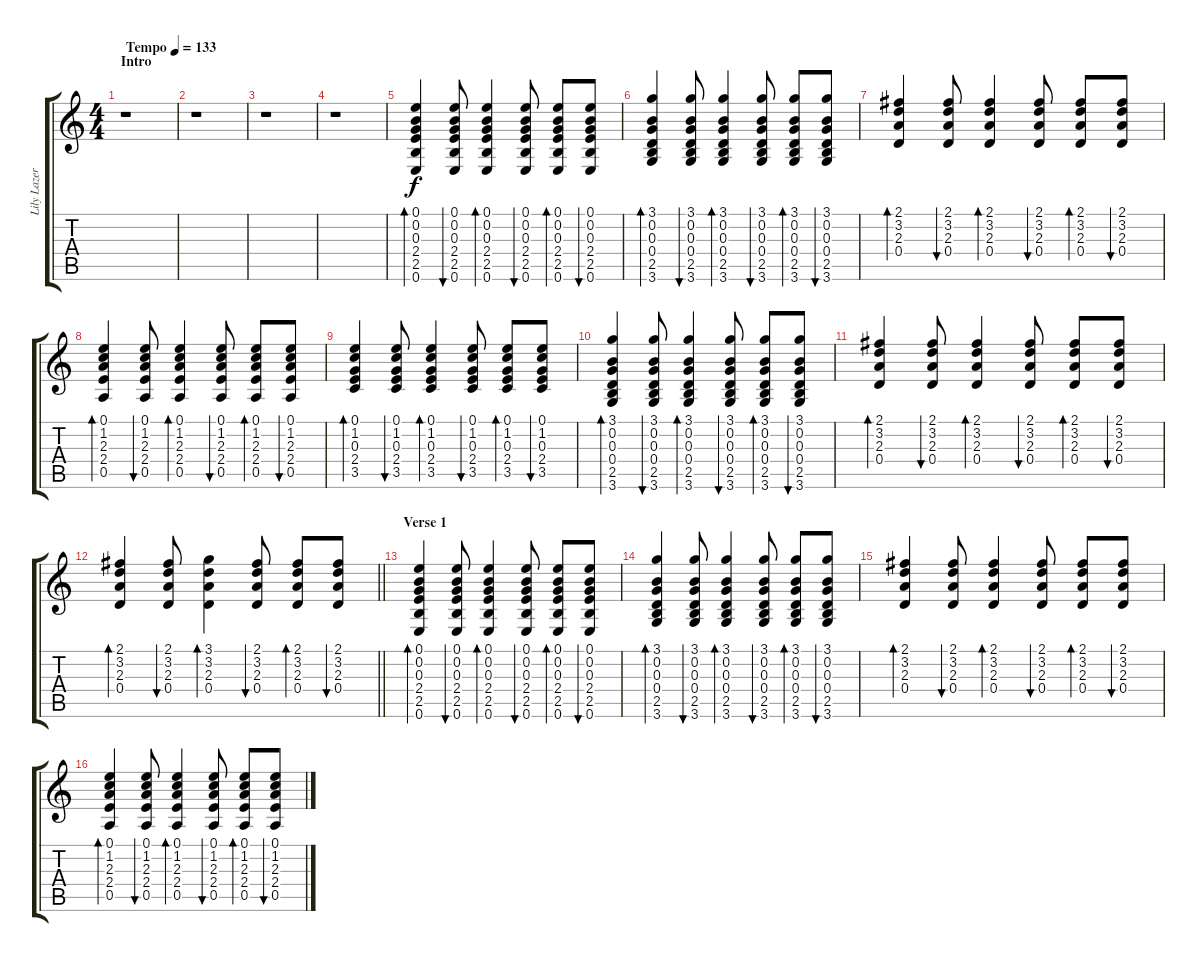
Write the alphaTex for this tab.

\track ("Lily Lazer (Guitar)" "Lily Lazer") {instrument acousticguitarsteel}
\staff {score tabs}
\tuning (E4 B3 G3 D3 A2 E2) {hide}
\ts (4 4)
\section ("" "Intro")
\tempo (133 "Tempo")
\clef g2
\ks c
r.1{dy f instrument acousticguitarsteel} |
r.1 |
r.1 |
r.1 |
(0.1 0.2 0.3 2.4 2.5 0.6).4{bd 60} (0.1 0.2 0.3 2.4 2.5 0.6).8{bu 30} (0.1 0.2 0.3 2.4 2.5 0.6).4{bd 30} (0.1 0.2 0.3 2.4 2.5 0.6).8{bu 30} (0.1 0.2 0.3 2.4 2.5 0.6).8{bd 30} (0.1 0.2 0.3 2.4 2.5 0.6).8{bu 30} |
(3.1 0.2 0.3 0.4 2.5 3.6).4{bd 30} (3.1 0.2 0.3 0.4 2.5 3.6).8{bu 30} (3.1 0.2 0.3 0.4 2.5 3.6).4{bd 30} (3.1 0.2 0.3 0.4 2.5 3.6).8{bu 30} (3.1 0.2 0.3 0.4 2.5 3.6).8{bd 30} (3.1 0.2 0.3 0.4 2.5 3.6).8{bu 30} |
(2.1 3.2 2.3 0.4).4{bd 30} (2.1 3.2 2.3 0.4).8{bu 30} (2.1 3.2 2.3 0.4).4{bd 30} (2.1 3.2 2.3 0.4).8{bu 30} (2.1 3.2 2.3 0.4).8{bd 30} (2.1 3.2 2.3 0.4).8{bu 30} |
(0.1 1.2 2.3 2.4 0.5).4{bd 30} (0.1 1.2 2.3 2.4 0.5).8{bu 30} (0.1 1.2 2.3 2.4 0.5).4{bd 30} (0.1 1.2 2.3 2.4 0.5).8{bu 30} (0.1 1.2 2.3 2.4 0.5).8{bd 30} (0.1 1.2 2.3 2.4 0.5).8{bu 30} |
(0.1 1.2 0.3 2.4 3.5).4{bd 30} (0.1 1.2 0.3 2.4 3.5).8{bu 30} (0.1 1.2 0.3 2.4 3.5).4{bd 30} (0.1 1.2 0.3 2.4 3.5).8{bu 30} (0.1 1.2 0.3 2.4 3.5).8{bd 30} (0.1 1.2 0.3 2.4 3.5).8{bu 30} |
(3.1 0.2 0.3 0.4 2.5 3.6).4{bd 30} (3.1 0.2 0.3 0.4 2.5 3.6).8{bu 30} (3.1 0.2 0.3 0.4 2.5 3.6).4{bd 30} (3.1 0.2 0.3 0.4 2.5 3.6).8{bu 30} (3.1 0.2 0.3 0.4 2.5 3.6).8{bd 30} (3.1 0.2 0.3 0.4 2.5 3.6).8{bu 30} |
(2.1 3.2 2.3 0.4).4{bd 30} (2.1 3.2 2.3 0.4).8{bu 30} (2.1 3.2 2.3 0.4).4{bd 30} (2.1 3.2 2.3 0.4).8{bu 30} (2.1 3.2 2.3 0.4).8{bd 30} (2.1 3.2 2.3 0.4).8{bu 30} |
\barLineRight lightlight
(2.1 3.2 2.3 0.4).4{bd 30} (2.1 3.2 2.3 0.4).8{bu 30} (3.1 3.2 2.3 0.4).4{bd 30} (2.1 3.2 2.3 0.4).8{bu 30} (2.1 3.2 2.3 0.4).8{bd 30} (2.1 3.2 2.3 0.4).8{bu 30} |
\section ("" "Verse 1")
(0.1 0.2 0.3 2.4 2.5 0.6).4{bd 60} (0.1 0.2 0.3 2.4 2.5 0.6).8{bu 30} (0.1 0.2 0.3 2.4 2.5 0.6).4{bd 30} (0.1 0.2 0.3 2.4 2.5 0.6).8{bu 30} (0.1 0.2 0.3 2.4 2.5 0.6).8{bd 30} (0.1 0.2 0.3 2.4 2.5 0.6).8{bu 30} |
(3.1 0.2 0.3 0.4 2.5 3.6).4{bd 30} (3.1 0.2 0.3 0.4 2.5 3.6).8{bu 30} (3.1 0.2 0.3 0.4 2.5 3.6).4{bd 30} (3.1 0.2 0.3 0.4 2.5 3.6).8{bu 30} (3.1 0.2 0.3 0.4 2.5 3.6).8{bd 30} (3.1 0.2 0.3 0.4 2.5 3.6).8{bu 30} |
(2.1 3.2 2.3 0.4).4{bd 30} (2.1 3.2 2.3 0.4).8{bu 30} (2.1 3.2 2.3 0.4).4{bd 30} (2.1 3.2 2.3 0.4).8{bu 30} (2.1 3.2 2.3 0.4).8{bd 30} (2.1 3.2 2.3 0.4).8{bu 30} |
(0.1 1.2 2.3 2.4 0.5).4{bd 30} (0.1 1.2 2.3 2.4 0.5).8{bu 30} (0.1 1.2 2.3 2.4 0.5).4{bd 30} (0.1 1.2 2.3 2.4 0.5).8{bu 30} (0.1 1.2 2.3 2.4 0.5).8{bd 30} (0.1 1.2 2.3 2.4 0.5).8{bu 30}
